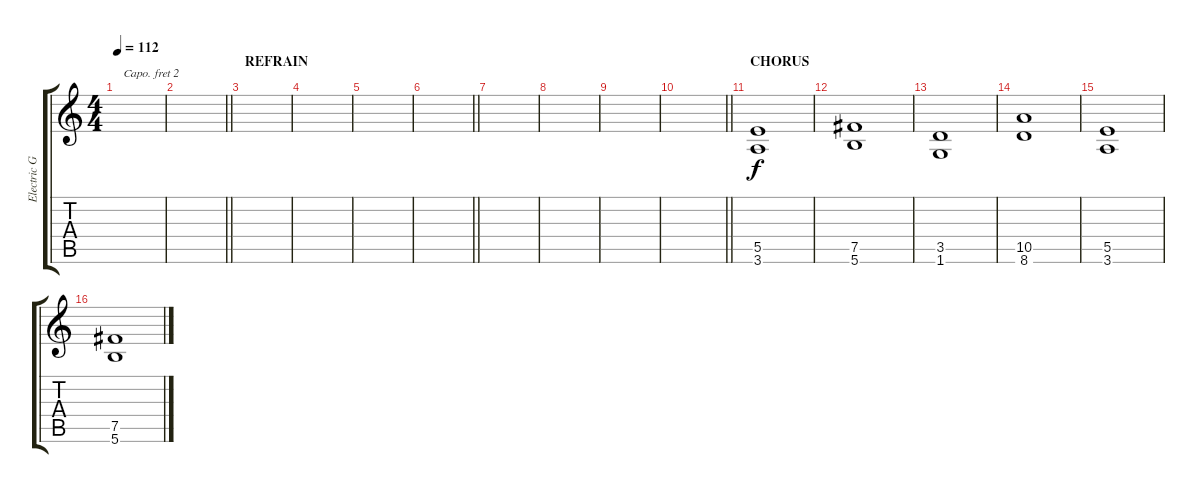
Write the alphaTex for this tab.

\track ("Electric Guitar #1" "Electric G") {instrument distortionguitar}
\staff {score tabs}
\capo 2
\tuning (E4 B3 G3 D3 A2 E2) {hide}
\ts (4 4)
\tempo 112
\clef g2
\ks c
|
\barLineRight lightlight
|
\section ("" "REFRAIN")
|
|
|
\barLineRight lightlight
|
|
|
|
\barLineRight lightlight
|
\section ("" "CHORUS")
(5.5 3.6).1 |
(7.5 5.6).1 |
(3.5 1.6).1 |
(10.5 8.6).1 |
(5.5 3.6).1 |
(7.5 5.6).1
